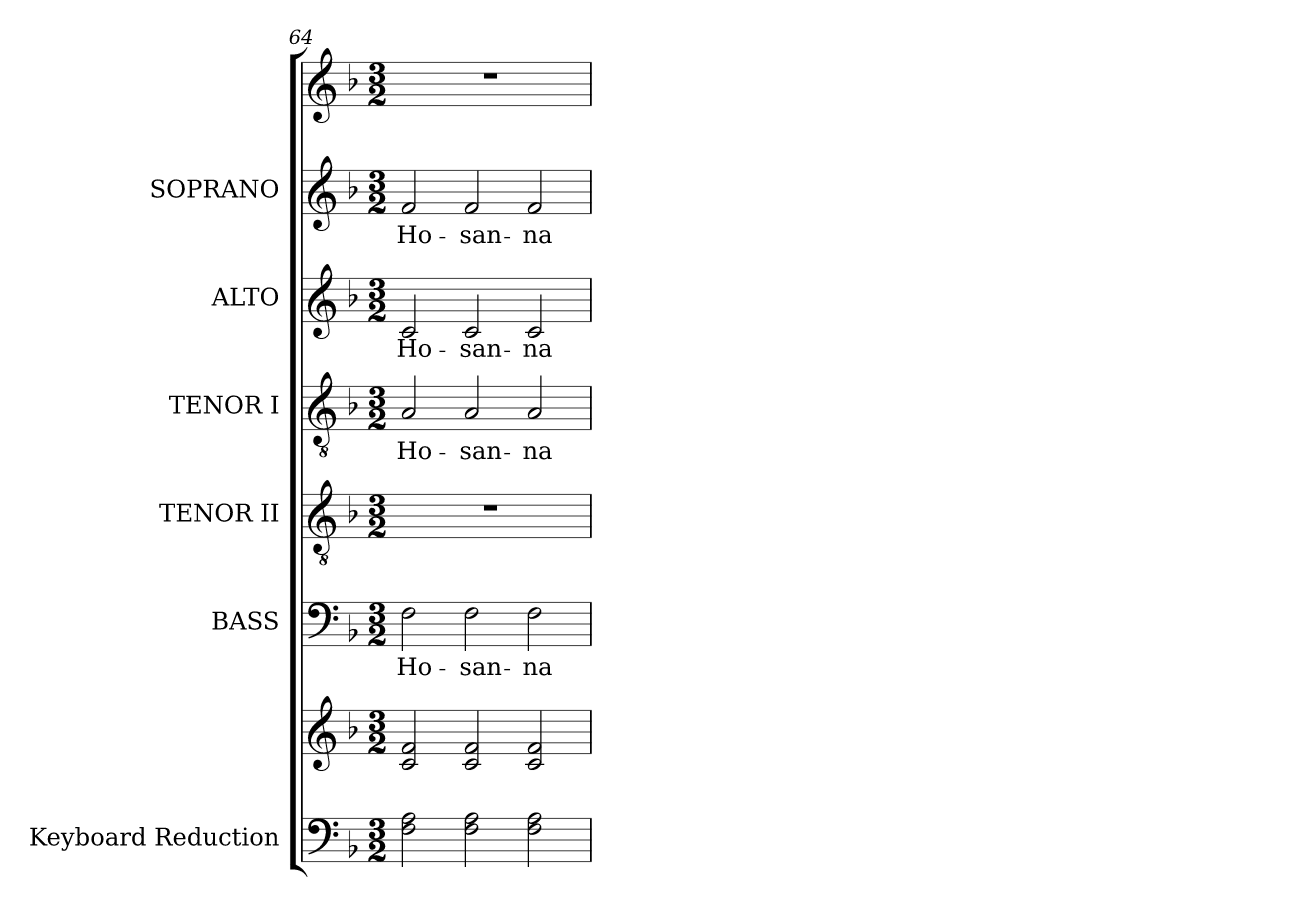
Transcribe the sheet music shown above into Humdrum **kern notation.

**kern	**kern	**kern	**text	**kern	**kern	**text	**kern	**text	**kern	**text	**kern
*part7	*part7	*part6	*part6	*part5	*part4	*part4	*part3	*part3	*part2	*part2	*part1
*staff8	*staff7	*staff6	*staff6	*staff5	*staff4	*staff4	*staff3	*staff3	*staff2	*staff2	*staff1
*I"Keyboard Reduction	*	*I"BASS	*	*I"TENOR II	*I"TENOR I	*	*I"ALTO	*	*I"SOPRANO	*	*
*I'Reduc.	*	*I'B.	*	*I'T. II	*I'T. I	*	*I'A.	*	*I'S.	*	*
*clefF4	*clefG2	*clefF4	*	*clefGv2	*clefGv2	*	*clefG2	*	*clefG2	*	*clefG2
*	*	*	*	*ITrd7c12	*ITrd7c12	*	*	*	*	*	*
*k[b-]	*k[b-]	*k[b-]	*	*k[b-]	*k[b-]	*	*k[b-]	*	*k[b-]	*	*k[b-]
*F:	*F:	*F:	*	*F:	*F:	*	*F:	*	*F:	*	*F:
*M3/2	*M3/2	*M3/2	*	*M3/2	*M3/2	*	*M3/2	*	*M3/2	*	*M3/2
=64	=64	=64	=64	=64	=64	=64	=64	=64	=64	=64	=64
!	!	!	!LO:LY:b:color=#000000	!LO:N:vis=1	!	!	!	!	!	!	!
!	!	!	!	!	!	!LO:LY:b:color=#000000	!	!	!	!	!
!	!	!	!	!	!	!	!	!LO:LY:b:color=#000000	!	!	!
!	!	!	!	!	!	!	!	!	!	!LO:LY:b:color=#000000	!LO:N:vis=1
2Fi\ 2Ai	2ci/ 2fi	2Fi\	Ho-	1.r	2AAi/	Ho-	2ci/	Ho-	2fi/	Ho-	1.r
!	!	!	!LO:LY:b:color=#000000	!	!	!	!	!	!	!	!
!	!	!	!	!	!	!LO:LY:b:color=#000000	!	!	!	!	!
!	!	!	!	!	!	!	!	!LO:LY:b:color=#000000	!	!	!
!	!	!	!	!	!	!	!	!	!	!LO:LY:b:color=#000000	!
2Fi\ 2Ai	2ci/ 2fi	2Fi\	-san-	.	2AAi/	-san-	2ci/	-san-	2fi/	-san-	.
!	!	!	!LO:LY:b:color=#000000	!	!	!	!	!	!	!	!
!	!	!	!	!	!	!LO:LY:b:color=#000000	!	!	!	!	!
!	!	!	!	!	!	!	!	!LO:LY:b:color=#000000	!	!	!
!	!	!	!	!	!	!	!	!	!	!LO:LY:b:color=#000000	!
2Fi\ 2Ai	2ci/ 2fi	2Fi\	-na	.	2AAi/	-na	2ci/	-na	2fi/	-na	.
=	=	=	=	=	=	=	=	=	=	=	=
*-	*-	*-	*-	*-	*-	*-	*-	*-	*-	*-	*-
